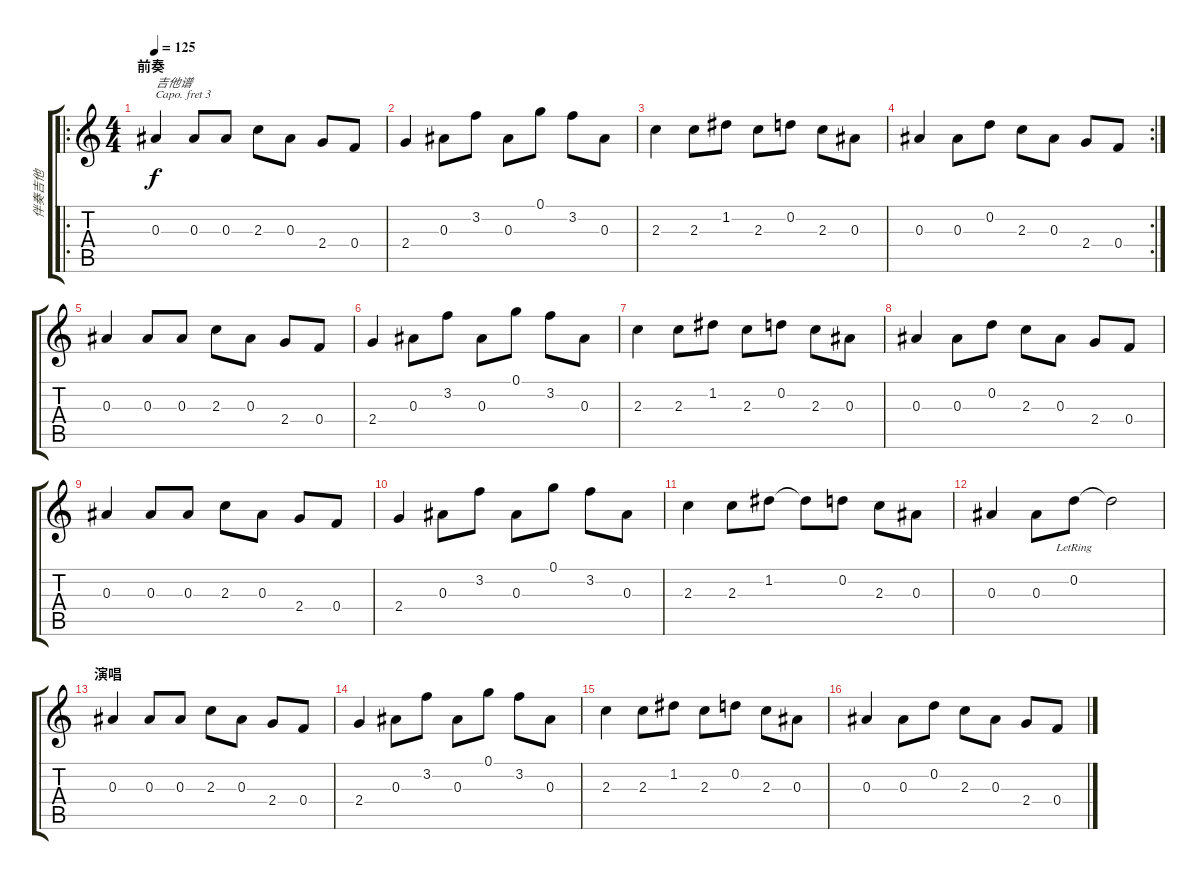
\track ("伴奏吉他" "伴奏吉他") {instrument acousticguitarsteel}
\staff {score tabs}
\capo 3
\tuning (E4 B3 G3 D3 A2 E2) {hide}
\ro
\ts (4 4)
\section ("" "前奏")
\tempo 125
\clef g2
\ks c
0.3.4{txt "吉他谱" dy f instrument acousticguitarsteel} 0.3.8 0.3.8 2.3.8 0.3.8 2.4.8 0.4.8 |
2.4.4 0.3.8 3.2.8 0.3.8 0.1.8 3.2.8 0.3.8 |
2.3.4 2.3.8 1.2.8 2.3.8 0.2.8 2.3.8 0.3.8 |
\rc 2
0.3.4 0.3.8 0.2.8 2.3.8 0.3.8 2.4.8 0.4.8 |
0.3.4 0.3.8 0.3.8 2.3.8 0.3.8 2.4.8 0.4.8 |
2.4.4 0.3.8 3.2.8 0.3.8 0.1.8 3.2.8 0.3.8 |
2.3.4 2.3.8 1.2.8 2.3.8 0.2.8 2.3.8 0.3.8 |
0.3.4 0.3.8 0.2.8 2.3.8 0.3.8 2.4.8 0.4.8 |
0.3.4 0.3.8 0.3.8 2.3.8 0.3.8 2.4.8 0.4.8 |
2.4.4 0.3.8 3.2.8 0.3.8 0.1.8 3.2.8 0.3.8 |
2.3.4 2.3.8 1.2.8 1.2{t}.8 0.2.8 2.3.8 0.3.8 |
0.3.4 0.3.8 0.2{lr}.8 0.2{t}.2 |
\section ("" "演唱")
0.3.4 0.3.8 0.3.8 2.3.8 0.3.8 2.4.8 0.4.8 |
2.4.4 0.3.8 3.2.8 0.3.8 0.1.8 3.2.8 0.3.8 |
2.3.4 2.3.8 1.2.8 2.3.8 0.2.8 2.3.8 0.3.8 |
0.3.4 0.3.8 0.2.8 2.3.8 0.3.8 2.4.8 0.4.8
